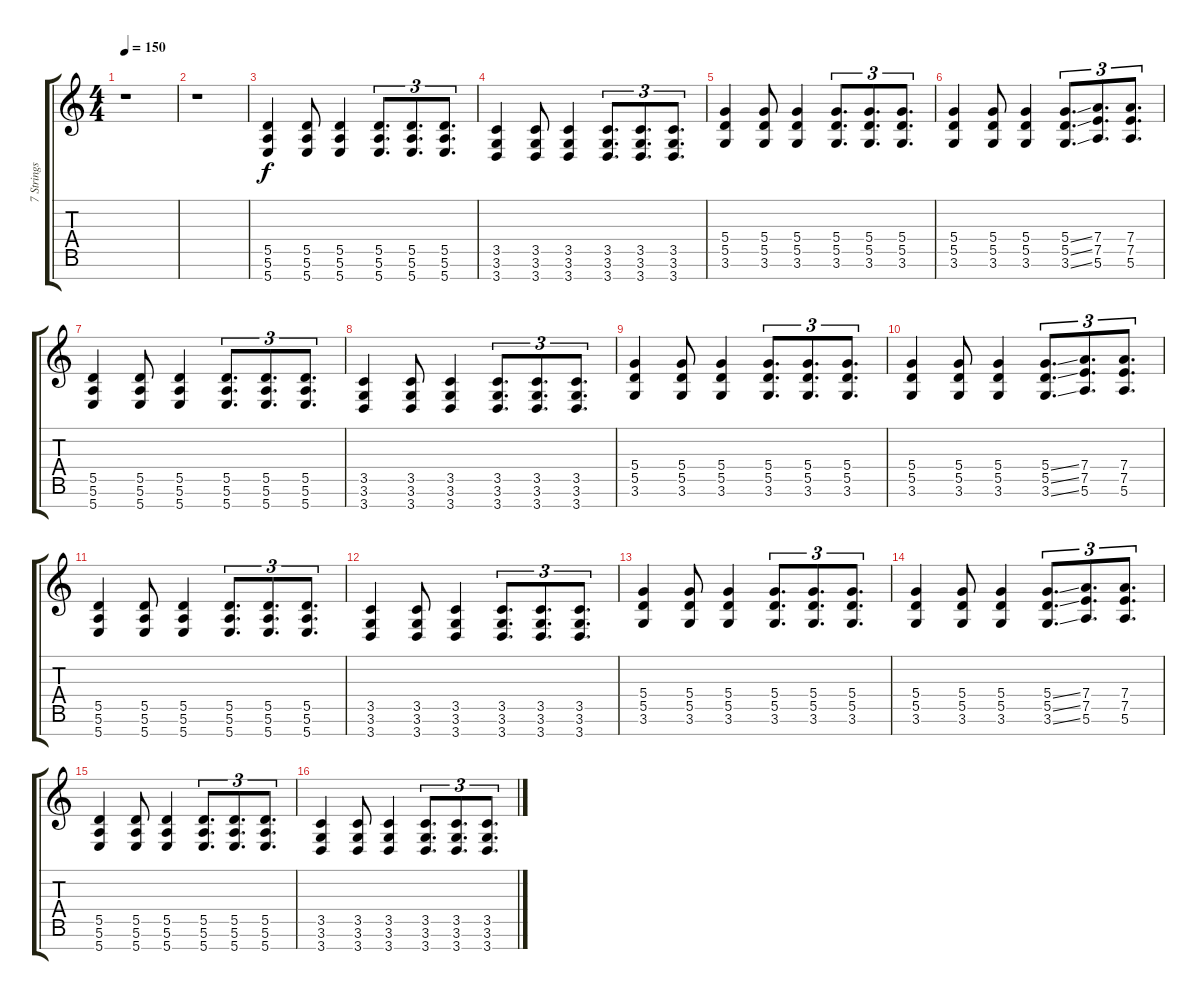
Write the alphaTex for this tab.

\track ("7 Strings Guitar Standart Tuning" "7 Strings ") {instrument distortionguitar}
\staff {score tabs}
\tuning (E4 B3 G3 D3 A2 E2 B1) {hide}
\ts (4 4)
\tempo 150
\clef g2
\ks c
r.1{dy f} |
r.1 |
(5.5 5.6 5.7).4 (5.5 5.6 5.7).8 (5.5 5.6 5.7).4 (5.5 5.6 5.7).8{d tu (3 2)} (5.5 5.6 5.7).8{d tu (3 2)} (5.5 5.6 5.7).8{d tu (3 2)} |
(3.5 3.6 3.7).4 (3.5 3.6 3.7).8 (3.5 3.6 3.7).4 (3.5 3.6 3.7).8{d tu (3 2)} (3.5 3.6 3.7).8{d tu (3 2)} (3.5 3.6 3.7).8{d tu (3 2)} |
(5.4 5.5 3.6).4 (5.4 5.5 3.6).8 (5.4 5.5 3.6).4 (5.4 5.5 3.6).8{d tu (3 2)} (5.4 5.5 3.6).8{d tu (3 2)} (5.4 5.5 3.6).8{d tu (3 2)} |
(5.4 5.5 3.6).4 (5.4 5.5 3.6).8 (5.4 5.5 3.6).4 (5.4{ss} 5.5{ss} 3.6{ss}).8{d tu (3 2)} (7.4 7.5 5.6).8{d tu (3 2)} (7.4 7.5 5.6).8{d tu (3 2)} |
(5.5 5.6 5.7).4 (5.5 5.6 5.7).8 (5.5 5.6 5.7).4 (5.5 5.6 5.7).8{d tu (3 2)} (5.5 5.6 5.7).8{d tu (3 2)} (5.5 5.6 5.7).8{d tu (3 2)} |
(3.5 3.6 3.7).4 (3.5 3.6 3.7).8 (3.5 3.6 3.7).4 (3.5 3.6 3.7).8{d tu (3 2)} (3.5 3.6 3.7).8{d tu (3 2)} (3.5 3.6 3.7).8{d tu (3 2)} |
(5.4 5.5 3.6).4 (5.4 5.5 3.6).8 (5.4 5.5 3.6).4 (5.4 5.5 3.6).8{d tu (3 2)} (5.4 5.5 3.6).8{d tu (3 2)} (5.4 5.5 3.6).8{d tu (3 2)} |
(5.4 5.5 3.6).4 (5.4 5.5 3.6).8 (5.4 5.5 3.6).4 (5.4{ss} 5.5{ss} 3.6{ss}).8{d tu (3 2)} (7.4 7.5 5.6).8{d tu (3 2)} (7.4 7.5 5.6).8{d tu (3 2)} |
(5.5 5.6 5.7).4 (5.5 5.6 5.7).8 (5.5 5.6 5.7).4 (5.5 5.6 5.7).8{d tu (3 2)} (5.5 5.6 5.7).8{d tu (3 2)} (5.5 5.6 5.7).8{d tu (3 2)} |
(3.5 3.6 3.7).4 (3.5 3.6 3.7).8 (3.5 3.6 3.7).4 (3.5 3.6 3.7).8{d tu (3 2)} (3.5 3.6 3.7).8{d tu (3 2)} (3.5 3.6 3.7).8{d tu (3 2)} |
(5.4 5.5 3.6).4 (5.4 5.5 3.6).8 (5.4 5.5 3.6).4 (5.4 5.5 3.6).8{d tu (3 2)} (5.4 5.5 3.6).8{d tu (3 2)} (5.4 5.5 3.6).8{d tu (3 2)} |
(5.4 5.5 3.6).4 (5.4 5.5 3.6).8 (5.4 5.5 3.6).4 (5.4{ss} 5.5{ss} 3.6{ss}).8{d tu (3 2)} (7.4 7.5 5.6).8{d tu (3 2)} (7.4 7.5 5.6).8{d tu (3 2)} |
(5.5 5.6 5.7).4 (5.5 5.6 5.7).8 (5.5 5.6 5.7).4 (5.5 5.6 5.7).8{d tu (3 2)} (5.5 5.6 5.7).8{d tu (3 2)} (5.5 5.6 5.7).8{d tu (3 2)} |
(3.5 3.6 3.7).4 (3.5 3.6 3.7).8 (3.5 3.6 3.7).4 (3.5 3.6 3.7).8{d tu (3 2)} (3.5 3.6 3.7).8{d tu (3 2)} (3.5 3.6 3.7).8{d tu (3 2)}
